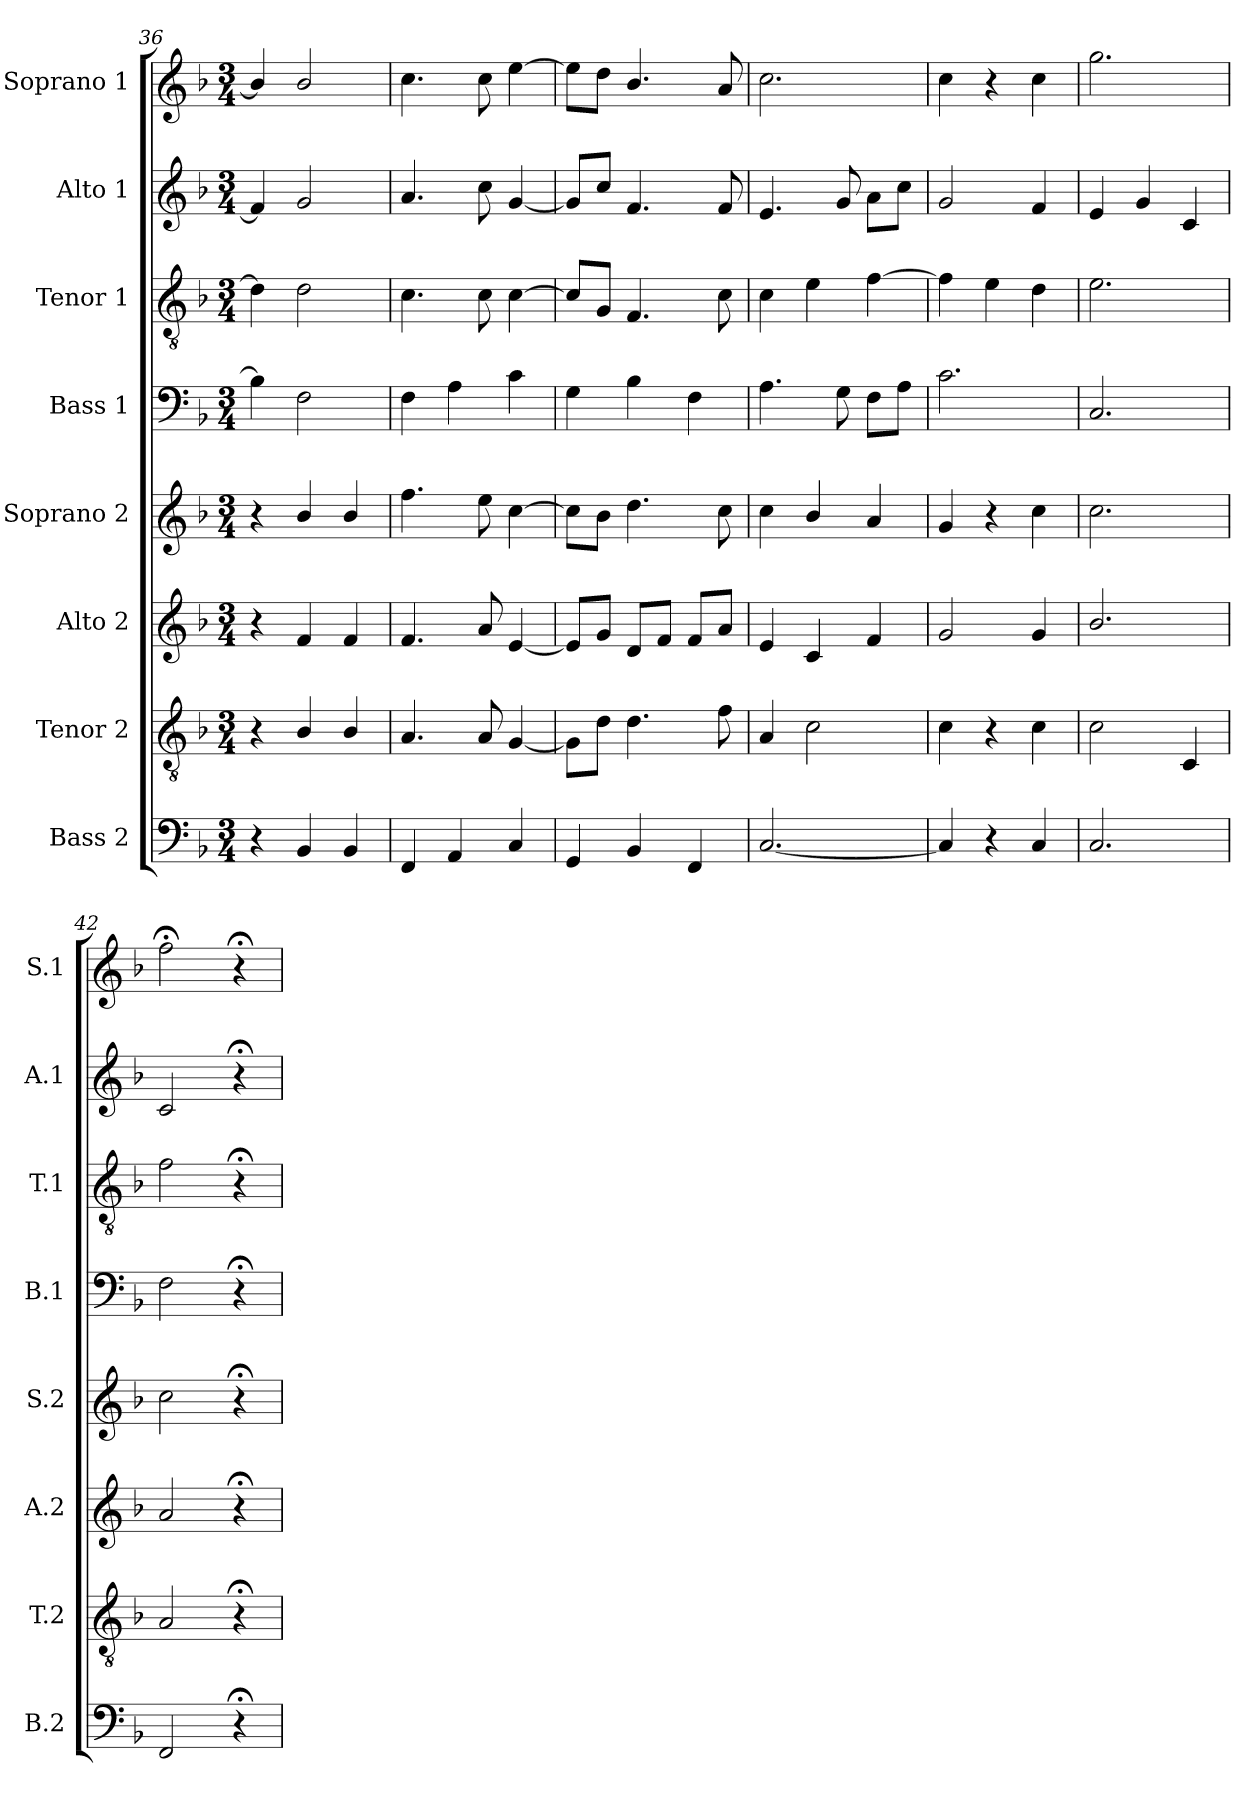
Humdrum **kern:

**kern	**kern	**kern	**kern	**kern	**kern	**kern	**kern
*part8	*part7	*part6	*part5	*part4	*part3	*part2	*part1
*staff8	*staff7	*staff6	*staff5	*staff4	*staff3	*staff2	*staff1
*I"Bass 2	*I"Tenor 2	*I"Alto 2	*I"Soprano 2	*I"Bass 1	*I"Tenor 1	*I"Alto 1	*I"Soprano 1
*I'B.2	*I'T.2	*I'A.2	*I'S.2	*I'B.1	*I'T.1	*I'A.1	*I'S.1
!!LO:PB:g=z
*clefF4	*clefGv2	*clefG2	*clefG2	*clefF4	*clefGv2	*clefG2	*clefG2
*	*ITrd7c12	*	*	*	*ITrd7c12	*	*
*k[b-]	*k[b-]	*k[b-]	*k[b-]	*k[b-]	*k[b-]	*k[b-]	*k[b-]
*F:	*F:	*F:	*F:	*F:	*F:	*F:	*F:
*M3/4	*M3/4	*M3/4	*M3/4	*M3/4	*M3/4	*M3/4	*M3/4
=36	=36	=36	=36	=36	=36	=36	=36
4r	4r	4r	4r	4B-i\]	4Di\]	4fi/]	4b-i/]
4BB-i/	4BB-i/	4fi/	4b-i/	2Fi\	2Di\	2gi/	2b-i/
4BB-i/	4BB-i/	4fi/	4b-i/	.	.	.	.
=37	=37	=37	=37	=37	=37	=37	=37
4FFi/	4.AAi/	4.fi/	4.ffi\	4Fi\	4.Ci\	4.ai/	4.cci\
4AAi/	.	.	.	4Ai\	.	.	.
.	8AAi/	8ai/	8eei\	.	8Ci\	8cci\	8cci\
4Ci/	[4GGi/	[4ei/	[4cci\	4ci\	[4Ci\	[4gi/	[4eei\
=38	=38	=38	=38	=38	=38	=38	=38
4GGi/	8GGi\L]	8ei/L]	8cci\L]	4Gi\	8Ci/L]	8gi/L]	8eei\L]
.	8Di\J	8gi/J	8b-i\J	.	8GGi/J	8cci/J	8ddi\J
4BB-i/	4.Di\	8di/L	4.ddi\	4B-i\	4.FFi/	4.fi/	4.b-i/
.	.	8fi/J	.	.	.	.	.
4FFi/	.	8fi/L	.	4Fi\	.	.	.
.	8Fi\	8ai/J	8cci\	.	8Ci\	8fi/	8ai/
=39	=39	=39	=39	=39	=39	=39	=39
[2.Ci/	4AAi/	4ei/	4cci\	4.Ai\	4Ci\	4.ei/	2.cci\
.	2Ci\	4ci/	4b-i/	.	4Ei\	.	.
.	.	.	.	8Gi\	.	8gi/	.
.	.	4fi/	4ai/	8Fi\L	[4Fi\	8ai\L	.
.	.	.	.	8Ai\J	.	8cci\J	.
=40	=40	=40	=40	=40	=40	=40	=40
4Ci/]	4Ci\	2gi/	4gi/	2.ci\	4Fi\]	2gi/	4cci\
4r	4r	.	4r	.	4Ei\	.	4r
4Ci/	4Ci\	4gi/	4cci\	.	4Di\	4fi/	4cci\
=41	=41	=41	=41	=41	=41	=41	=41
2.Ci/	2Ci\	2.b-i/	2.cci\	2.Ci/	2.Ei\	4ei/	2.ggi\
.	.	.	.	.	.	4gi/	.
.	4CCi/	.	.	.	.	4ci/	.
=42	=42	=42	=42	=42	=42	=42	=42
2FFi/	2AAi/	2ai/	2cci\	2Fi\	2Fi\	2ci/	2ff;i\
4r;	4r;	4r;	4r;	4r;	4r;	4r;	4r;
=	=	=	=	=	=	=	=
*-	*-	*-	*-	*-	*-	*-	*-
